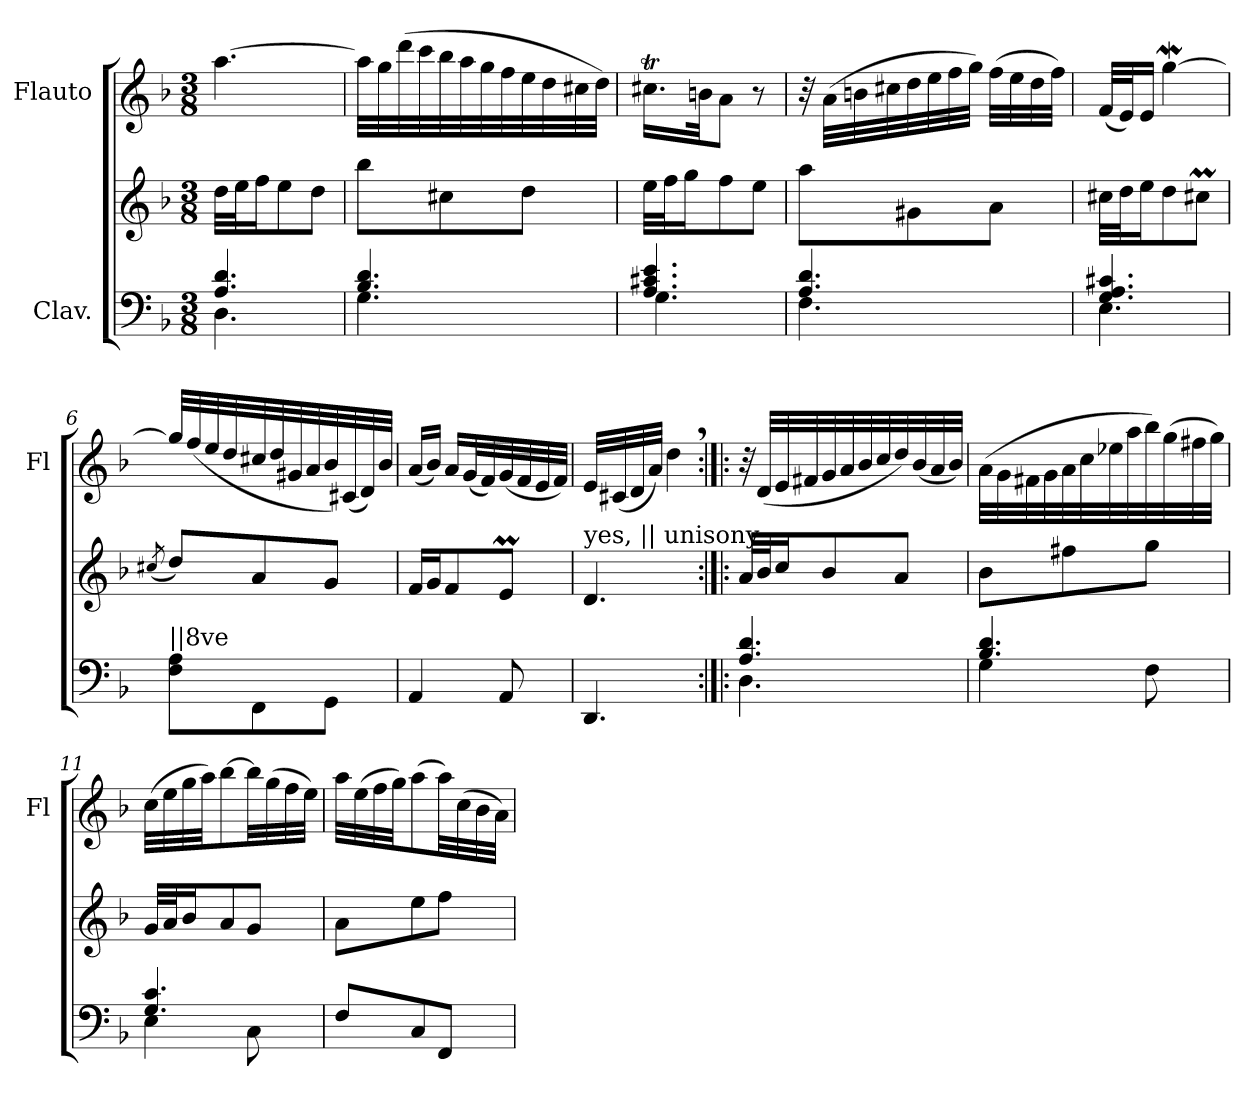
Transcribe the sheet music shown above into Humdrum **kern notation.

**kern	**kern	**kern
*part2	*part2	*part1
*staff3	*staff2	*staff1
*I"Clav.	*	*I"Flauto
*	*	*I'Fl
*clefF4	*clefG2	*clefG2
*k[b-]	*k[b-]	*k[b-]
*M3/8	*M3/8	*M3/8
*MM30	*MM30	*MM30
=1	=1	=1
*^	*	*
4.A/ 4.d/	4.D\	32dd\LLL	[4.aa\
.	.	32ee\J	.
.	.	16ff\J	.
.	.	8ee\	.
.	.	8dd\J	.
=2	=2	=2	=2
4.B-/ 4.d/	4.G\	8bb-\L	32aa\LLL]
.	.	.	32gg\
.	.	.	(>32ddd\
.	.	.	32ccc\
.	.	8cc#X\	32bb-\
.	.	.	32aa\
.	.	.	32gg\
.	.	.	32ff\
.	.	8dd\J	32ee\
.	.	.	32dd\
.	.	.	32cc#X\
.	.	.	32dd\JJJ)
=3	=3	=3	=3
4.A/ 4.c#X/ 4.e/	4.G\	32ee\LLL	16.cc#Xt\LL
.	.	32ff\J	.
.	.	16gg\J	.
.	.	.	32bn\JK
.	.	8ff\	8a\J
.	.	8ee\J	8r
=4	=4	=4	=4
4.A/ 4.d/	4.F\	8aa\L	32r
.	.	.	(>32a\LLL
.	.	.	32bn\
.	.	.	32cc#X\
.	.	8g#X\	32dd\
.	.	.	32ee\
.	.	.	32ff\
.	.	.	32gg\JJJ)
.	.	8a\J	(>32ff\LLL
.	.	.	32ee\
.	.	.	32dd\
.	.	.	32ff\JJJ)
!!LO:LB:g=z
=5	=5	=5	=5
4.G/ 4.A/ 4.c#X/	4.E\	32cc#X\LLL	(<32f/LLL
.	.	32dd\J	32e/J)
.	.	16ee\J	16e/JJ
.	.	8dd\	[4ggW\
.	.	8cc#Xm\J	.
*v	*v	*	*
=6	=6	=6
.	(<8qcc#Xi/	.
!LO:TX:a:t=||8ve	!	!
8F\ 8Ai\L	8dd/L)	32gg/LLL]
.	.	(<32ff/
.	.	32ee/
.	.	32dd/
8FF\	8a/	32cc#X/
.	.	32dd/
.	.	32g#X/
.	.	32a/
8GG\J	8g/J	32b-/)
.	.	(<32c#X/
.	.	32d/)
.	.	32b-/JJJ
=7	=7	=7
4AA/	16f/LL	(<16a/LL
.	16g/J	16b-/JJ)
.	8f/	16a/LL
.	.	(<32g/L
.	.	32f/)
8AA/	8em/J	(<32g/
.	.	32f/
.	.	32e/
.	.	32f/JJJ)
=8	=8	=8
!	!LO:TX:a:t=yes, || unisony	!
4.DD/	4.d/	32e/LLL
.	.	(<32c#X/
.	.	32d/
.	.	32a/JJJ)
.	.	4dd,\
!!LO:LB:g=z
=9:|!|:	=9:|!|:	=9:|!|:
*^	*	*
4.A/ 4.d/	4.D\	32a/LLL	32r
.	.	32b-/J	(<32d/LLL
.	.	16cc/J	32e/
.	.	.	32f#X/
.	.	8b-/	32g/
.	.	.	32a/
.	.	.	32b-/
.	.	.	32cc/
.	.	8a/J	32dd/)
.	.	.	(<32b-/
.	.	.	32a/
.	.	.	32b-/JJJ)
=10	=10	=10	=10
4.B-/ 4.d/	4G\	8b-\L	(>32a\LLL
.	.	.	32g\
.	.	.	32f#X\
.	.	.	32g\
.	.	8ff#X\	32a\
.	.	.	32cc\
.	.	.	32ee-X\
.	.	.	32aa\
.	8F\	8gg\J	32bb-\)
.	.	.	(>32gg\
.	.	.	32ff#X\
.	.	.	32gg\JJJ)
=11	=11	=11	=11
4.G/ 4.c/	4E\	32g/LLL	(>32cc\LLL
.	.	32a/J	32ee\
.	.	16b-/J	32gg\
.	.	.	32aa\JJ)
.	.	8a/	[8bb-\
.	8C\	8g/J	32bb-\LL]
.	.	.	(>32gg\
.	.	.	32ff\
.	.	.	32ee\JJJ)
*v	*v	*	*
!!LO:PB:g=z
=12	=12	=12
8F/L	8a\L	32aa\LLL
.	.	(>32ee\
.	.	32ff\
.	.	32gg\JJ)
8C/	8ee\	(>8aa\
8FF/J	8ff\J	32aa\LL)
.	.	(>32cc\
.	.	32b-\
.	.	32a\JJJ)
=	=	=
*-	*-	*-
